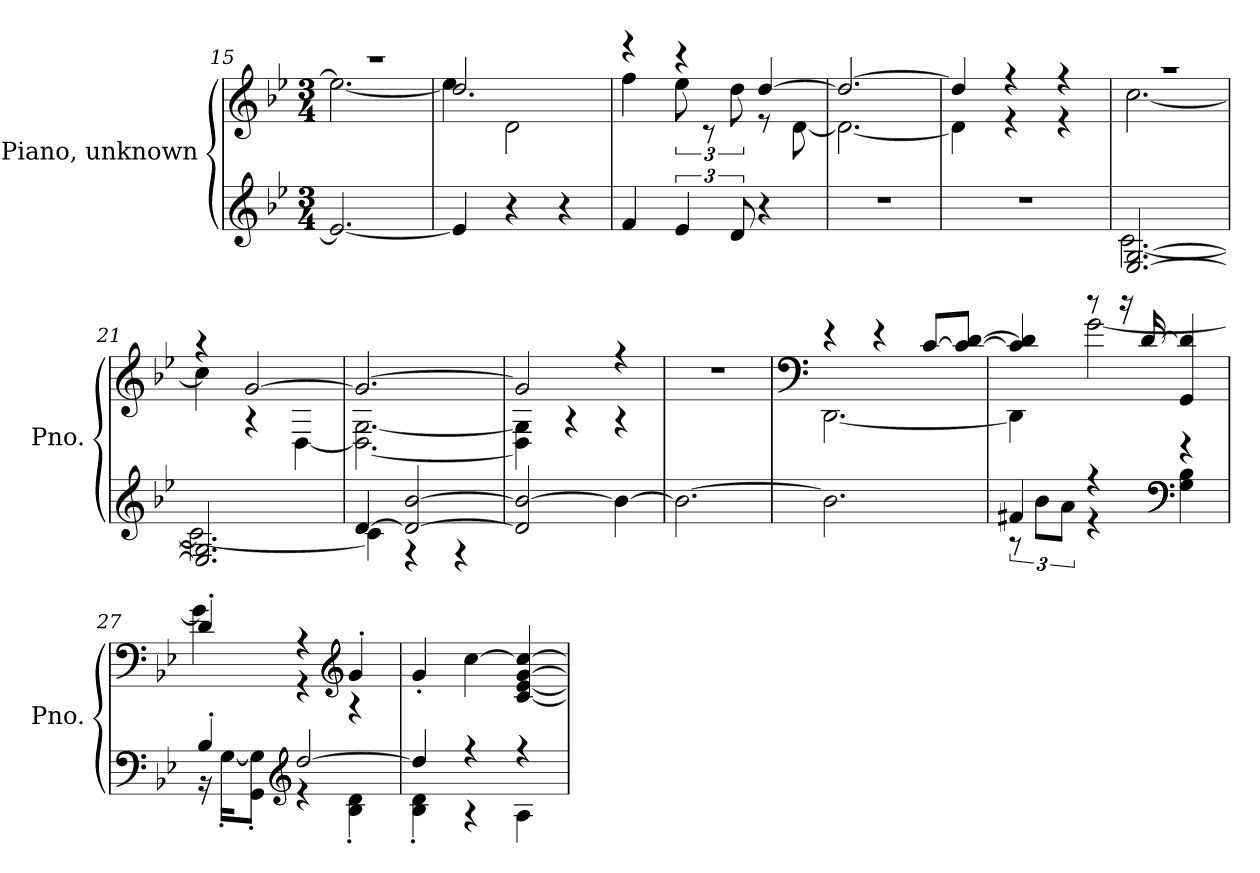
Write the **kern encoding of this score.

**kern	**kern
*part1	*part1
*staff2	*staff1
*I"Piano, unknown	*
*I'Pno.	*
!!LO:LB:g=z
*clefG2	*clefG2
*k[b-e-]	*k[b-e-]
*M3/4	*M3/4
=15	=15
*	*^
2.e-/_	2.r	2.ee-\_
=16	=16	=16
4e-/]	2.dd/	4ee-\]
4r	.	2d\
4r	.	.
=17	=17	=17
4f/	4r	4ff\
6e-/	4r	12ee-\
.	.	12r
12d/	.	12dd\
4r	[4dd/	8r
.	.	[8d\
=18	=18	=18
2.r	2.dd/_	2.d\_
=19	=19	=19
2.r	4dd/]	4d\]
.	4r	4r
.	4r	4r
=20	=20	=20
*^	*	*
[2.E-/ [2.G/	[2.c\	2.r	[2.cc\
=21	=21	=21	=21
2.E-/] 2.G/]	2.c\_	4r	4cc\]
.	.	[2g/	4r
.	.	.	[4D\
=22	=22	=22	=22
[4d/	4c\]	2.g/_	2.D\_ [2.G\
2d/_ [2b-/	4r	.	.
.	4r	.	.
*v	*v	*	*
=23	=23	=23
2d/] 2b-/_	2g/]	4D\] 4G\]
.	.	4r
4b-\_	4r	4r
*	*v	*v
=24	=24
2.b-\_	2.r
!!LO:LB:g=z
=25	=25
*	*clefF4
*	*^
2.b-\]	4r	[2.DD\
.	4r	.
.	[8c/L	.
.	8c/_ [8d/J	.
=26	=26	=26
*^	*	*
4f#X/	12r	4c/] 4d/]	4DD\]
.	12b-\L	.	.
.	12a\J	.	.
4r	4r	8r	[2g\
.	.	16r	.
.	.	[16d/	.
*clefF4	*	*	*
4r	4G\ 4B-\	4GG/ 4d/]	.
=27	=27	=27	=27
4B-'/	16r	4d'/	4g\]
.	[16G'\KL	.	.
.	8GG\' 8G\]'J	.	.
*clefG2	*	*	*
[2dd/	4r	4r	4r
*	*	*clefG2	*
.	4B-\' 4d\'	4g'/	4r
*	*	*v	*v
=28	=28	=28
4dd/]	4B-\' 4d\'	4g'/
4r	4r	[4cc\
4r	4A\	[4c/ [4e-/ [4g/ 4cc/_
*v	*v	*
=	=
*-	*-
